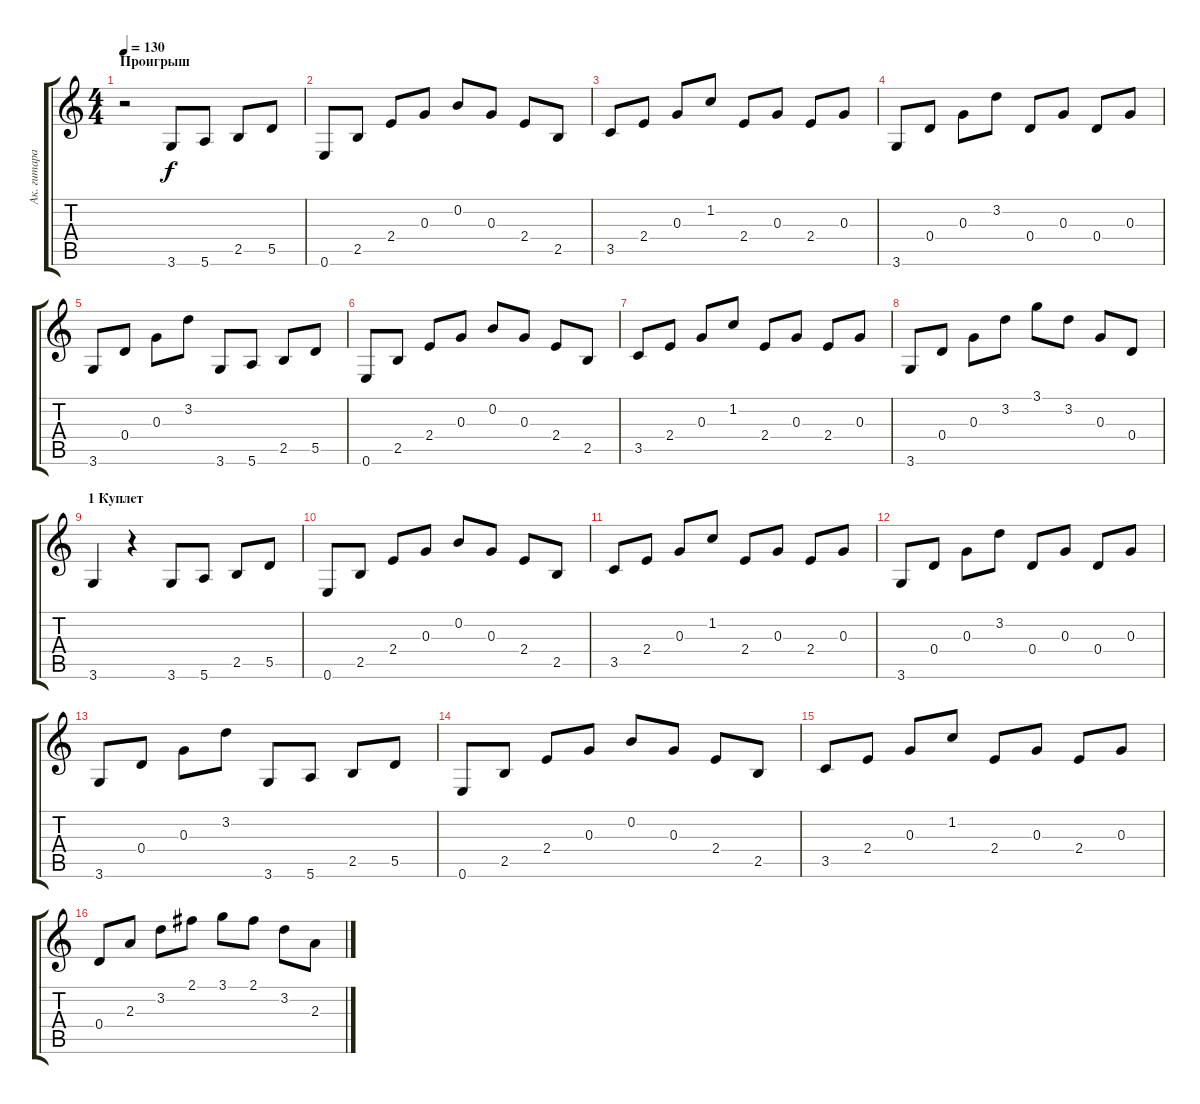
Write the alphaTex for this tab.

\track ("Ак. гитара" "Ак. гитара") {instrument acousticguitarsteel}
\staff {score tabs}
\tuning (E4 B3 G3 D3 A2 E2) {hide}
\ts (4 4)
\section ("" "Проигрыш")
\tempo 130
\clef g2
\ks c
r.2{dy f instrument acousticguitarsteel} 3.6.8 5.6.8 2.5.8 5.5.8 |
0.6.8 2.5.8 2.4.8 0.3.8 0.2.8 0.3.8 2.4.8 2.5.8 |
3.5.8 2.4.8 0.3.8 1.2.8 2.4.8 0.3.8 2.4.8 0.3.8 |
3.6.8 0.4.8 0.3.8 3.2.8 0.4.8 0.3.8 0.4.8 0.3.8 |
3.6.8 0.4.8 0.3.8 3.2.8 3.6.8 5.6.8 2.5.8 5.5.8 |
0.6.8 2.5.8 2.4.8 0.3.8 0.2.8 0.3.8 2.4.8 2.5.8 |
3.5.8 2.4.8 0.3.8 1.2.8 2.4.8 0.3.8 2.4.8 0.3.8 |
3.6.8 0.4.8 0.3.8 3.2.8 3.1.8 3.2.8 0.3.8 0.4.8 |
\section ("" "1 Куплет")
3.6.4 r.4 3.6.8 5.6.8 2.5.8 5.5.8 |
0.6.8 2.5.8 2.4.8 0.3.8 0.2.8 0.3.8 2.4.8 2.5.8 |
3.5.8 2.4.8 0.3.8 1.2.8 2.4.8 0.3.8 2.4.8 0.3.8 |
3.6.8 0.4.8 0.3.8 3.2.8 0.4.8 0.3.8 0.4.8 0.3.8 |
3.6.8 0.4.8 0.3.8 3.2.8 3.6.8 5.6.8 2.5.8 5.5.8 |
0.6.8 2.5.8 2.4.8 0.3.8 0.2.8 0.3.8 2.4.8 2.5.8 |
3.5.8 2.4.8 0.3.8 1.2.8 2.4.8 0.3.8 2.4.8 0.3.8 |
0.4.8 2.3.8 3.2.8 2.1.8 3.1.8 2.1.8 3.2.8 2.3.8
